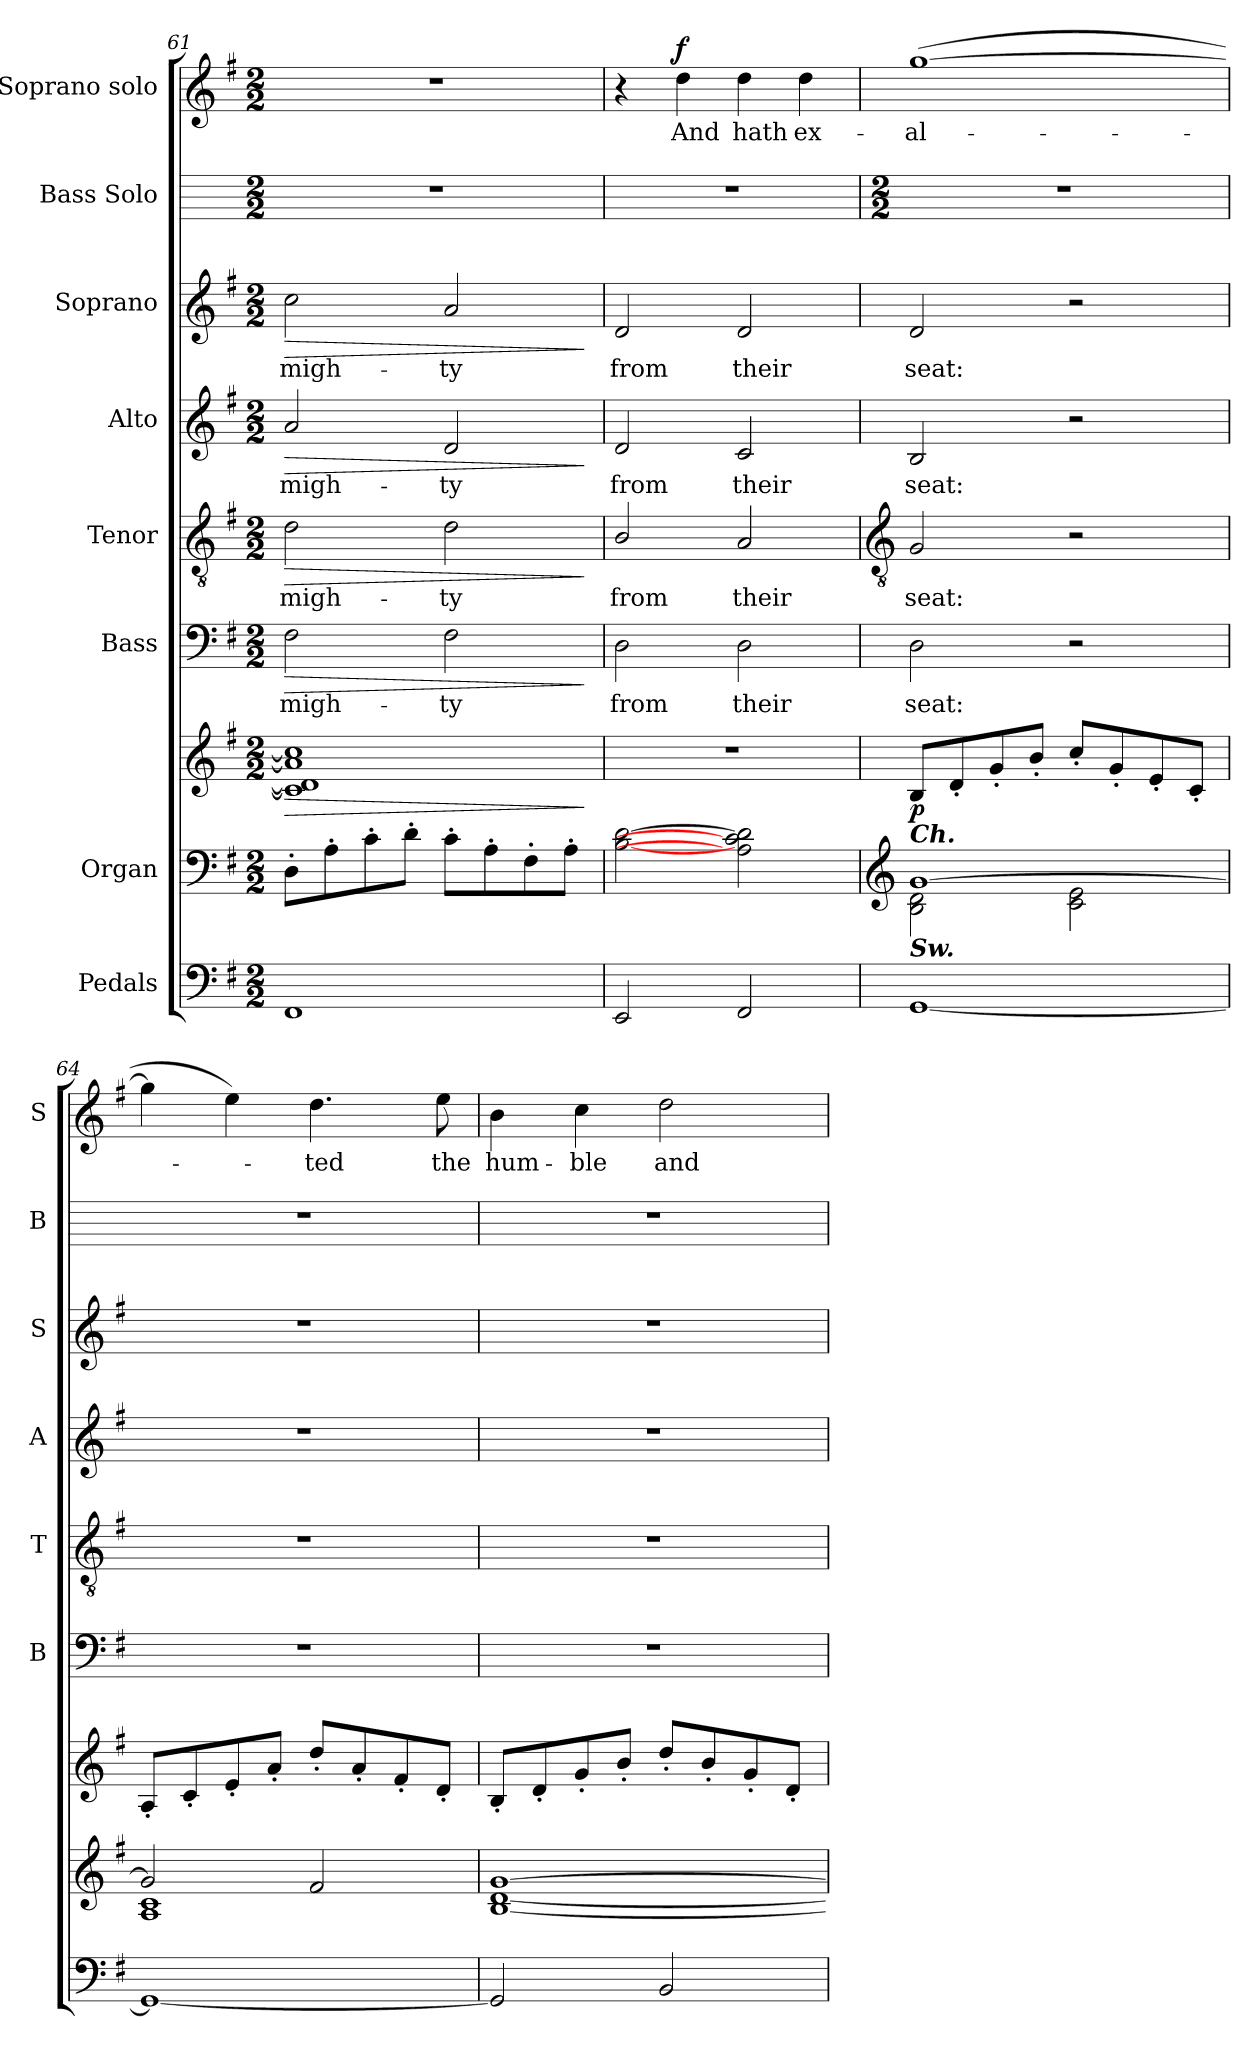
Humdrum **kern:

**kern	**kern	**kern	**dynam	**kern	**text	**dynam	**kern	**text	**dynam	**kern	**text	**dynam	**kern	**text	**dynam	**kern	**kern	**text	**dynam
*part8	*part7	*part7	*part7	*part6	*part6	*part6	*part5	*part5	*part5	*part4	*part4	*part4	*part3	*part3	*part3	*part2	*part1	*part1	*part1
*staff9	*staff8	*staff7	*staff7/8	*staff6	*staff6	*staff6	*staff5	*staff5	*staff5	*staff4	*staff4	*staff4	*staff3	*staff3	*staff3	*staff2	*staff1	*staff1	*staff1
*I"Pedals	*I"Organ	*	*	*I"Bass	*	*	*I"Tenor	*	*	*I"Alto	*	*	*I"Soprano	*	*	*I"Bass Solo	*I"Soprano solo	*	*
*	*	*	*	*I'B	*	*	*I'T	*	*	*I'A	*	*	*I'S	*	*	*I'B	*I'S	*	*
*clefF4	*clefF4	*clefG2	*	*clefF4	*	*	*clefGv2	*	*	*clefG2	*	*	*clefG2	*	*	*	*clefG2	*	*
*k[f#]	*k[f#]	*k[f#]	*	*k[f#]	*	*	*k[f#]	*	*	*k[f#]	*	*	*k[f#]	*	*	*	*k[f#]	*	*
*G:	*G:	*G:	*	*G:	*	*	*G:	*	*	*G:	*	*	*G:	*	*	*	*G:	*	*
*M2/2	*M2/2	*M2/2	*	*M2/2	*	*	*M2/2	*	*	*M2/2	*	*	*M2/2	*	*	*M2/2	*M2/2	*	*
=61	=61	=61	=61	=61	=61	=61	=61	=61	=61	=61	=61	=61	=61	=61	=61	=61	=61	=61	=61
!	!	!	!LO:HP:b	!	!LO:LY:b	!LO:HP:b	!	!LO:LY:b	!LO:HP:b	!	!LO:LY:b	!LO:HP:b	!	!LO:LY:b	!LO:HP:b	!	!	!	!
1FF#	8D'L	1c] 1d] 1a] 1cc]	>	2F#	migh-	>	2d	migh-	>	2a	migh-	>	2cc	migh-	>	1r	1r	.	.
.	8A'	.	.	.	.	.	.	.	.	.	.	.	.	.	.	.	.	.	.
.	8c'	.	.	.	.	.	.	.	.	.	.	.	.	.	.	.	.	.	.
.	8d'J	.	.	.	.	.	.	.	.	.	.	.	.	.	.	.	.	.	.
!	!	!	!	!	!LO:LY:b	!	!	!LO:LY:b	!	!	!LO:LY:b	!	!	!LO:LY:b	!	!	!	!	!
.	8c'L	.	.	2F#	-ty	.	2d	-ty	.	2d	-ty	.	2a	-ty	.	.	.	.	.
.	8A'	.	.	.	.	.	.	.	.	.	.	.	.	.	.	.	.	.	.
.	8F#'	.	.	.	.	.	.	.	.	.	.	.	.	.	.	.	.	.	.
.	8A'J	.	.	.	.	.	.	.	.	.	.	.	.	.	.	.	.	.	.
.	.	.	]	.	.	]	.	.	]	.	.	]	.	.	]	.	.	.	.
=62	=62	=62	=62	=62	=62	=62	=62	=62	=62	=62	=62	=62	=62	=62	=62	=62	=62	=62	=62
!	!	!	!	!	!LO:LY:b	!	!	!LO:LY:b	!	!	!LO:LY:b	!	!	!LO:LY:b	!	!	!	!	!
2EE	[2B [2d	1r	.	2D	from	.	2B/	from	.	2d	from	.	2d	from	.	1r	4r	.	.
!	!	!	!	!	!	!	!	!	!	!	!	!	!	!	!	!	!	!LO:LY:b	!LO:DY:b
.	.	.	.	.	.	.	.	.	.	.	.	.	.	.	.	.	4dd	And	f
!	!	!	!	!	!LO:LY:b	!	!	!LO:LY:b	!	!	!LO:LY:b	!	!	!LO:LY:b	!	!	!	!LO:LY:b	!
2FF#	2A] 2c] 2d]	.	.	2D	their	.	2A	their	.	2c	their	.	2d	their	.	.	4dd	hath	.
!	!	!	!	!	!	!	!	!	!	!	!	!	!	!	!	!	!	!LO:LY:b	!
.	.	.	.	.	.	.	.	.	.	.	.	.	.	.	.	.	4dd	ex-	.
!!LO:LB:g=z
=63	=63	=63	=63	=63	=63	=63	=63	=63	=63	=63	=63	=63	=63	=63	=63	=63	=63	=63	=63
*	*clefG2	*	*	*	*	*	*clefGv2	*	*	*	*	*	*	*	*	*	*	*	*
*	*	*	*	*	*	*	*	*	*	*	*	*	*	*	*	*M2/2	*	*	*
*	*^	*	*	*	*	*	*	*	*	*	*	*	*	*	*	*	*	*	*
!	!	!	!LO:TX:b:Bi:t=Ch.	!	!	!	!	!	!	!	!	!	!	!	!	!	!	!	!	!
!	!LO:TX:b:Bi:t=Sw.	!	!	!	!	!	!	!	!	!	!	!	!	!	!	!	!	!	!	!
!	!	!	!	!LO:DY:b	!	!LO:LY:b	!	!	!LO:LY:b	!	!	!LO:LY:b	!	!	!LO:LY:b	!	!	!	!LO:LY:b	!
[1GG	[1g	2B\ 2d\	8BL	p	2D	seat:	.	2G	seat:	.	2B	seat:	.	2d	seat:	.	1r	(>[1gg	-al-	.
.	.	.	8d'	.	.	.	.	.	.	.	.	.	.	.	.	.	.	.	.	.
.	.	.	8g'	.	.	.	.	.	.	.	.	.	.	.	.	.	.	.	.	.
.	.	.	8b'J	.	.	.	.	.	.	.	.	.	.	.	.	.	.	.	.	.
.	.	2c\ 2e\	8cc'L	.	2r	.	.	2r	.	.	2r	.	.	2r	.	.	.	.	.	.
.	.	.	8g'	.	.	.	.	.	.	.	.	.	.	.	.	.	.	.	.	.
.	.	.	8e'	.	.	.	.	.	.	.	.	.	.	.	.	.	.	.	.	.
.	.	.	8c'J	.	.	.	.	.	.	.	.	.	.	.	.	.	.	.	.	.
=64	=64	=64	=64	=64	=64	=64	=64	=64	=64	=64	=64	=64	=64	=64	=64	=64	=64	=64	=64	=64
1GG_	2g]	1A\ 1c\	8A'L	.	1r	.	.	1r	.	.	1r	.	.	1r	.	.	1r	4gg]	.	.
.	.	.	8c'	.	.	.	.	.	.	.	.	.	.	.	.	.	.	.	.	.
.	.	.	8e'	.	.	.	.	.	.	.	.	.	.	.	.	.	.	4ee)	.	.
.	.	.	8a'J	.	.	.	.	.	.	.	.	.	.	.	.	.	.	.	.	.
!	!	!	!	!	!	!	!	!	!	!	!	!	!	!	!	!	!	!	!LO:LY:b	!
.	2f#	.	8dd'L	.	.	.	.	.	.	.	.	.	.	.	.	.	.	4.dd	ted	.
.	.	.	8a'	.	.	.	.	.	.	.	.	.	.	.	.	.	.	.	.	.
.	.	.	8f#'	.	.	.	.	.	.	.	.	.	.	.	.	.	.	.	.	.
!	!	!	!	!	!	!	!	!	!	!	!	!	!	!	!	!	!	!	!LO:LY:b	!
.	.	.	8d'J	.	.	.	.	.	.	.	.	.	.	.	.	.	.	8ee	the	.
=65	=65	=65	=65	=65	=65	=65	=65	=65	=65	=65	=65	=65	=65	=65	=65	=65	=65	=65	=65	=65
!	!	!	!	!	!	!	!	!	!	!	!	!	!	!	!	!	!	!	!LO:LY:b	!
2GG]	[1g	[1B\ [1d\	8B'L	.	1r	.	.	1r	.	.	1r	.	.	1r	.	.	1r	4b	hum-	.
.	.	.	8d'	.	.	.	.	.	.	.	.	.	.	.	.	.	.	.	.	.
!	!	!	!	!	!	!	!	!	!	!	!	!	!	!	!	!	!	!	!LO:LY:b	!
.	.	.	8g'	.	.	.	.	.	.	.	.	.	.	.	.	.	.	4cc	-ble	.
.	.	.	8b'J	.	.	.	.	.	.	.	.	.	.	.	.	.	.	.	.	.
!	!	!	!	!	!	!	!	!	!	!	!	!	!	!	!	!	!	!	!LO:LY:b	!
2BB	.	.	8dd'L	.	.	.	.	.	.	.	.	.	.	.	.	.	.	2dd	and	.
.	.	.	8b'	.	.	.	.	.	.	.	.	.	.	.	.	.	.	.	.	.
.	.	.	8g'	.	.	.	.	.	.	.	.	.	.	.	.	.	.	.	.	.
.	.	.	8d'J	.	.	.	.	.	.	.	.	.	.	.	.	.	.	.	.	.
*	*v	*v	*	*	*	*	*	*	*	*	*	*	*	*	*	*	*	*	*	*
=	=	=	=	=	=	=	=	=	=	=	=	=	=	=	=	=	=	=	=
*-	*-	*-	*-	*-	*-	*-	*-	*-	*-	*-	*-	*-	*-	*-	*-	*-	*-	*-	*-
